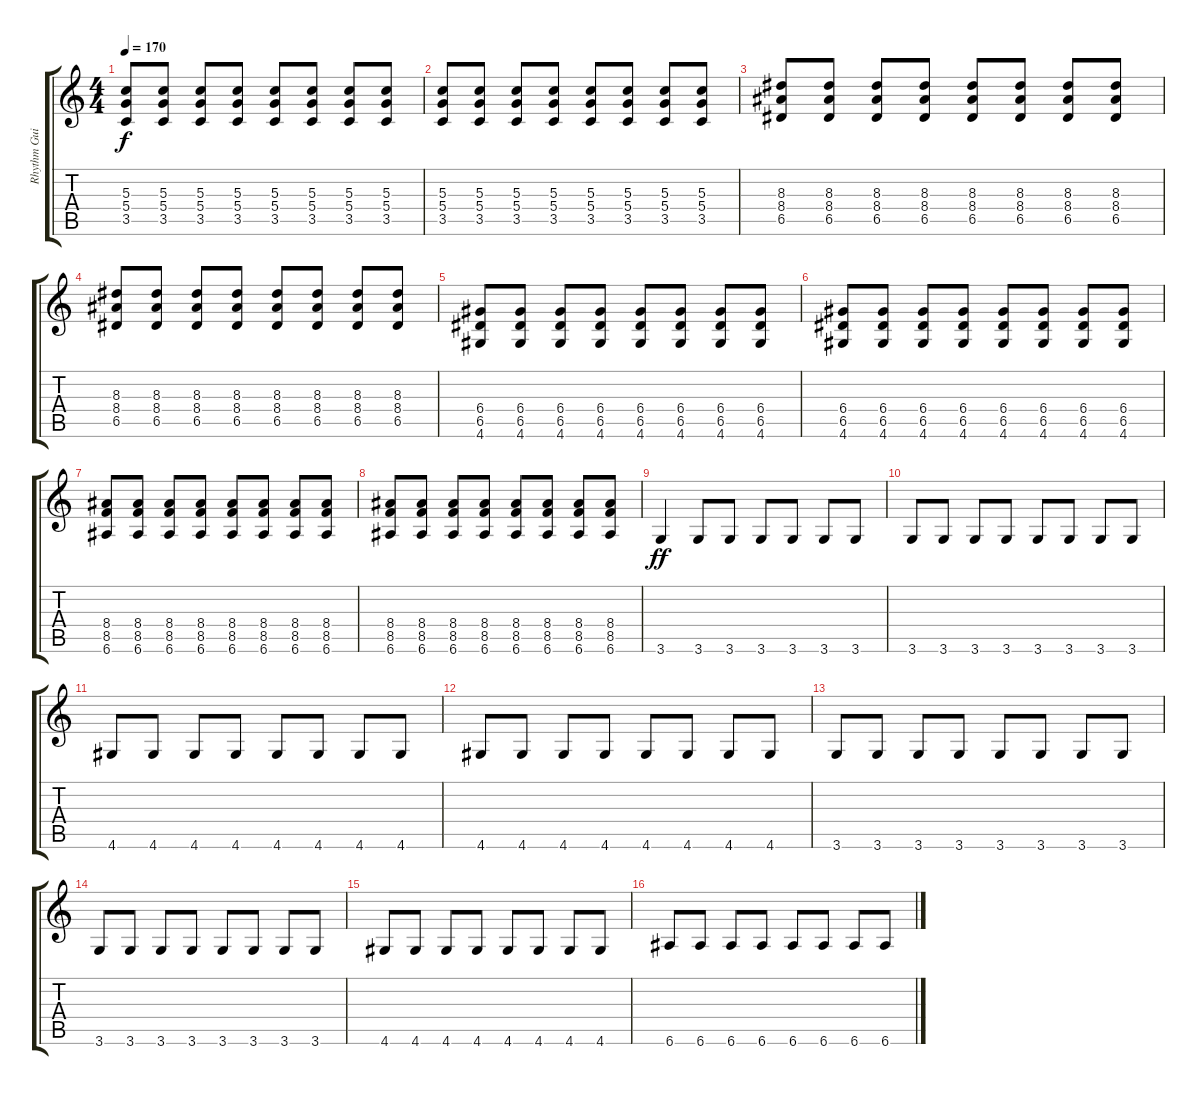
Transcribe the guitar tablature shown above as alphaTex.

\track ("Rhythm Guitar" "Rhythm Gui") {instrument distortionguitar}
\staff {score tabs}
\tuning (E4 B3 G3 D3 A2 E2) {hide}
\ts (4 4)
\tempo 170
\clef g2
\ks c
(5.3 5.4 3.5).8{dy f} (5.3 5.4 3.5).8 (5.3 5.4 3.5).8 (5.3 5.4 3.5).8 (5.3 5.4 3.5).8 (5.3 5.4 3.5).8 (5.3 5.4 3.5).8 (5.3 5.4 3.5).8 |
(5.3 5.4 3.5).8 (5.3 5.4 3.5).8 (5.3 5.4 3.5).8 (5.3 5.4 3.5).8 (5.3 5.4 3.5).8 (5.3 5.4 3.5).8 (5.3 5.4 3.5).8 (5.3 5.4 3.5).8 |
(8.3 8.4 6.5).8 (8.3 8.4 6.5).8 (8.3 8.4 6.5).8 (8.3 8.4 6.5).8 (8.3 8.4 6.5).8 (8.3 8.4 6.5).8 (8.3 8.4 6.5).8 (8.3 8.4 6.5).8 |
(8.3 8.4 6.5).8 (8.3 8.4 6.5).8 (8.3 8.4 6.5).8 (8.3 8.4 6.5).8 (8.3 8.4 6.5).8 (8.3 8.4 6.5).8 (8.3 8.4 6.5).8 (8.3 8.4 6.5).8 |
(6.4 6.5 4.6).8 (6.4 6.5 4.6).8 (6.4 6.5 4.6).8 (6.4 6.5 4.6).8 (6.4 6.5 4.6).8 (6.4 6.5 4.6).8 (6.4 6.5 4.6).8 (6.4 6.5 4.6).8 |
(6.4 6.5 4.6).8 (6.4 6.5 4.6).8 (6.4 6.5 4.6).8 (6.4 6.5 4.6).8 (6.4 6.5 4.6).8 (6.4 6.5 4.6).8 (6.4 6.5 4.6).8 (6.4 6.5 4.6).8 |
(8.4 8.5 6.6).8 (8.4 8.5 6.6).8 (8.4 8.5 6.6).8 (8.4 8.5 6.6).8 (8.4 8.5 6.6).8 (8.4 8.5 6.6).8 (8.4 8.5 6.6).8 (8.4 8.5 6.6).8 |
(8.4 8.5 6.6).8 (8.4 8.5 6.6).8 (8.4 8.5 6.6).8 (8.4 8.5 6.6).8 (8.4 8.5 6.6).8 (8.4 8.5 6.6).8 (8.4 8.5 6.6).8 (8.4 8.5 6.6).8 |
3.6.4{dy ff} 3.6.8 3.6.8 3.6.8 3.6.8 3.6.8 3.6.8 |
3.6.8 3.6.8 3.6.8 3.6.8 3.6.8 3.6.8 3.6.8 3.6.8 |
4.6.8 4.6.8 4.6.8 4.6.8 4.6.8 4.6.8 4.6.8 4.6.8 |
4.6.8 4.6.8 4.6.8 4.6.8 4.6.8 4.6.8 4.6.8 4.6.8 |
3.6.8 3.6.8 3.6.8 3.6.8 3.6.8 3.6.8 3.6.8 3.6.8 |
3.6.8 3.6.8 3.6.8 3.6.8 3.6.8 3.6.8 3.6.8 3.6.8 |
4.6.8 4.6.8 4.6.8 4.6.8 4.6.8 4.6.8 4.6.8 4.6.8 |
6.6.8 6.6.8 6.6.8 6.6.8 6.6.8 6.6.8 6.6.8 6.6.8
